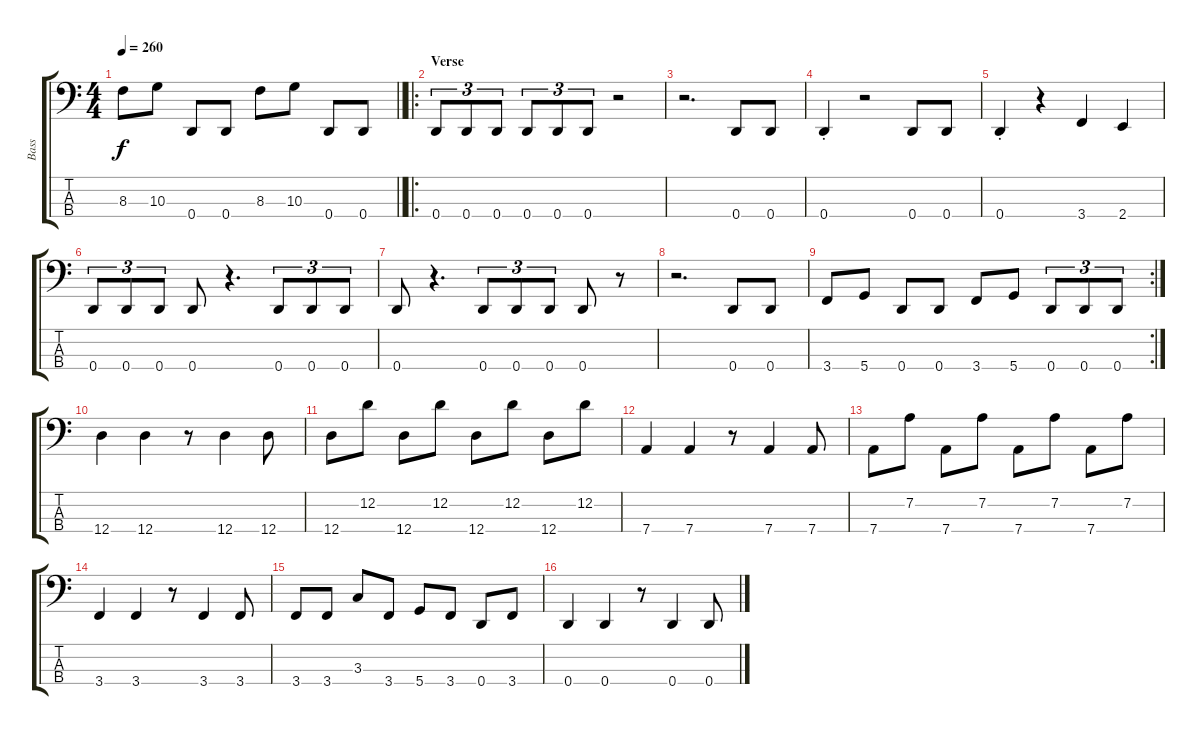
\track ("Bass" "Bass") {instrument electricbassfinger}
\staff {score tabs}
\tuning (G2 D2 A1 D1) {hide}
\ts (4 4)
\tempo 260
\clef f4
\barLineRight lightlight
\ks c
8.3.8{dy f} 10.3.8 0.4.8 0.4.8 8.3.8 10.3.8 0.4.8 0.4.8 |
\ro
\section ("" "Verse")
0.4.8{tu (3 2)} 0.4.8{tu (3 2)} 0.4.8{tu (3 2)} 0.4.8{tu (3 2)} 0.4.8{tu (3 2)} 0.4.8{tu (3 2)} r.2 |
r.2{d} 0.4.8 0.4.8 |
0.4{st}.4 r.2 0.4.8 0.4.8 |
0.4{st}.4 r.4 3.4.4 2.4.4 |
0.4.8{tu (3 2)} 0.4.8{tu (3 2)} 0.4.8{tu (3 2)} 0.4.8 r.4{d} 0.4.8{tu (3 2)} 0.4.8{tu (3 2)} 0.4.8{tu (3 2)} |
0.4.8 r.4{d} 0.4.8{tu (3 2)} 0.4.8{tu (3 2)} 0.4.8{tu (3 2)} 0.4.8 r.8 |
r.2{d} 0.4.8 0.4.8 |
\rc 2
3.4.8 5.4.8 0.4.8 0.4.8 3.4.8 5.4.8 0.4.8{tu (3 2)} 0.4.8{tu (3 2)} 0.4.8{tu (3 2)} |
12.4.4 12.4.4 r.8 12.4.4 12.4.8 |
12.4.8 12.2.8 12.4.8 12.2.8 12.4.8 12.2.8 12.4.8 12.2.8 |
7.4.4 7.4.4 r.8 7.4.4 7.4.8 |
7.4.8 7.2.8 7.4.8 7.2.8 7.4.8 7.2.8 7.4.8 7.2.8 |
3.4.4 3.4.4 r.8 3.4.4 3.4.8 |
3.4.8 3.4.8 3.3.8 3.4.8 5.4.8 3.4.8 0.4.8 3.4.8 |
0.4.4 0.4.4 r.8 0.4.4 0.4.8
